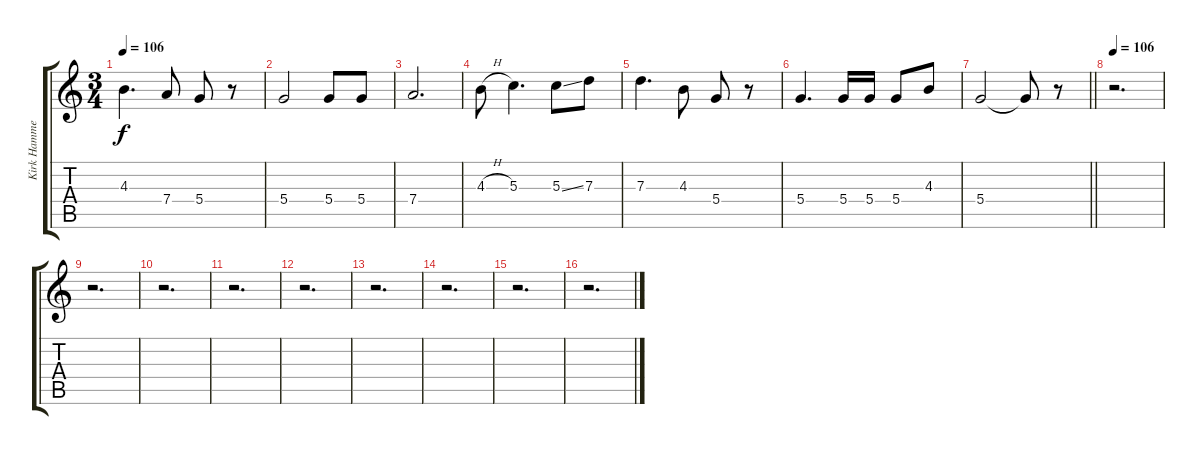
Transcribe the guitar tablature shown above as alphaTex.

\track ("Kirk Hammett" "Kirk Hamme") {instrument distortionguitar}
\staff {score tabs}
\tuning (E4 B3 G3 D3 A2 E2) {hide}
\ts (3 4)
\tempo 106
\clef g2
\ks c
4.3.4{d dy f} 7.4.8 5.4.8 r.8 |
5.4.2 5.4.8 5.4.8 |
7.4.2{d} |
4.3{h}.8 5.3.4{d} 5.3{ss}.8 7.3.8 |
7.3.4{d} 4.3.8 5.4.8 r.8 |
5.4.4{d} 5.4.16 5.4.16 5.4.8 4.3.8 |
\barLineRight lightlight
5.4.2 5.4{t}.8 r.8 |
\tempo 106
r.2{d} |
r.2{d} |
r.2{d} |
r.2{d} |
r.2{d} |
r.2{d} |
r.2{d} |
r.2{d} |
r.2{d}
